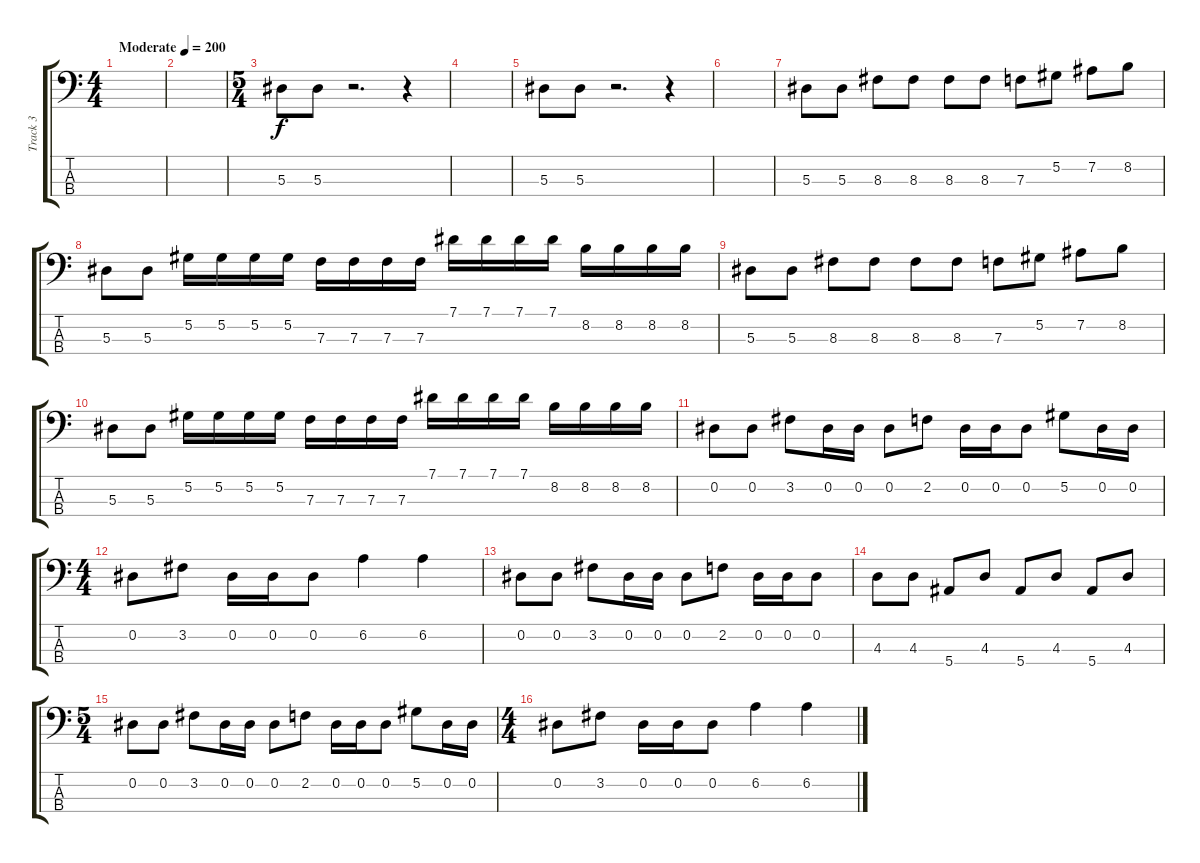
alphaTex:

\track ("Track 3" "Track 3") {instrument electricbassfinger}
\staff {score tabs}
\tuning (Ab2 Eb2 Bb1 F1) {hide}
\ts (4 4)
\tempo (200 "Moderate")
\clef f4
\ks c
|
|
\ts (5 4)
5.3.8 5.3.8 r.2{d} r.4 |
|
5.3.8 5.3.8 r.2{d} r.4 |
|
5.3.8 5.3.8 8.3.8 8.3.8 8.3.8 8.3.8 7.3.8 5.2.8 7.2.8 8.2.8 |
5.3.8 5.3.8 5.2.16 5.2.16 5.2.16 5.2.16 7.3.16 7.3.16 7.3.16 7.3.16 7.1.16 7.1.16 7.1.16 7.1.16 8.2.16 8.2.16 8.2.16 8.2.16 |
5.3.8 5.3.8 8.3.8 8.3.8 8.3.8 8.3.8 7.3.8 5.2.8 7.2.8 8.2.8 |
5.3.8 5.3.8 5.2.16 5.2.16 5.2.16 5.2.16 7.3.16 7.3.16 7.3.16 7.3.16 7.1.16 7.1.16 7.1.16 7.1.16 8.2.16 8.2.16 8.2.16 8.2.16 |
0.2.8 0.2.8 3.2.8 0.2.16 0.2.16 0.2.8 2.2.8 0.2.16 0.2.16 0.2.8 5.2.8 0.2.16 0.2.16 |
\ts (4 4)
0.2.8 3.2.8 0.2.16 0.2.16 0.2.8 6.2.4 6.2.4 |
0.2.8 0.2.8 3.2.8 0.2.16 0.2.16 0.2.8 2.2.8 0.2.16 0.2.16 0.2.8 |
4.3.8 4.3.8 5.4.8 4.3.8 5.4.8 4.3.8 5.4.8 4.3.8 |
\ts (5 4)
0.2.8 0.2.8 3.2.8 0.2.16 0.2.16 0.2.8 2.2.8 0.2.16 0.2.16 0.2.8 5.2.8 0.2.16 0.2.16 |
\ts (4 4)
0.2.8 3.2.8 0.2.16 0.2.16 0.2.8 6.2.4 6.2.4
